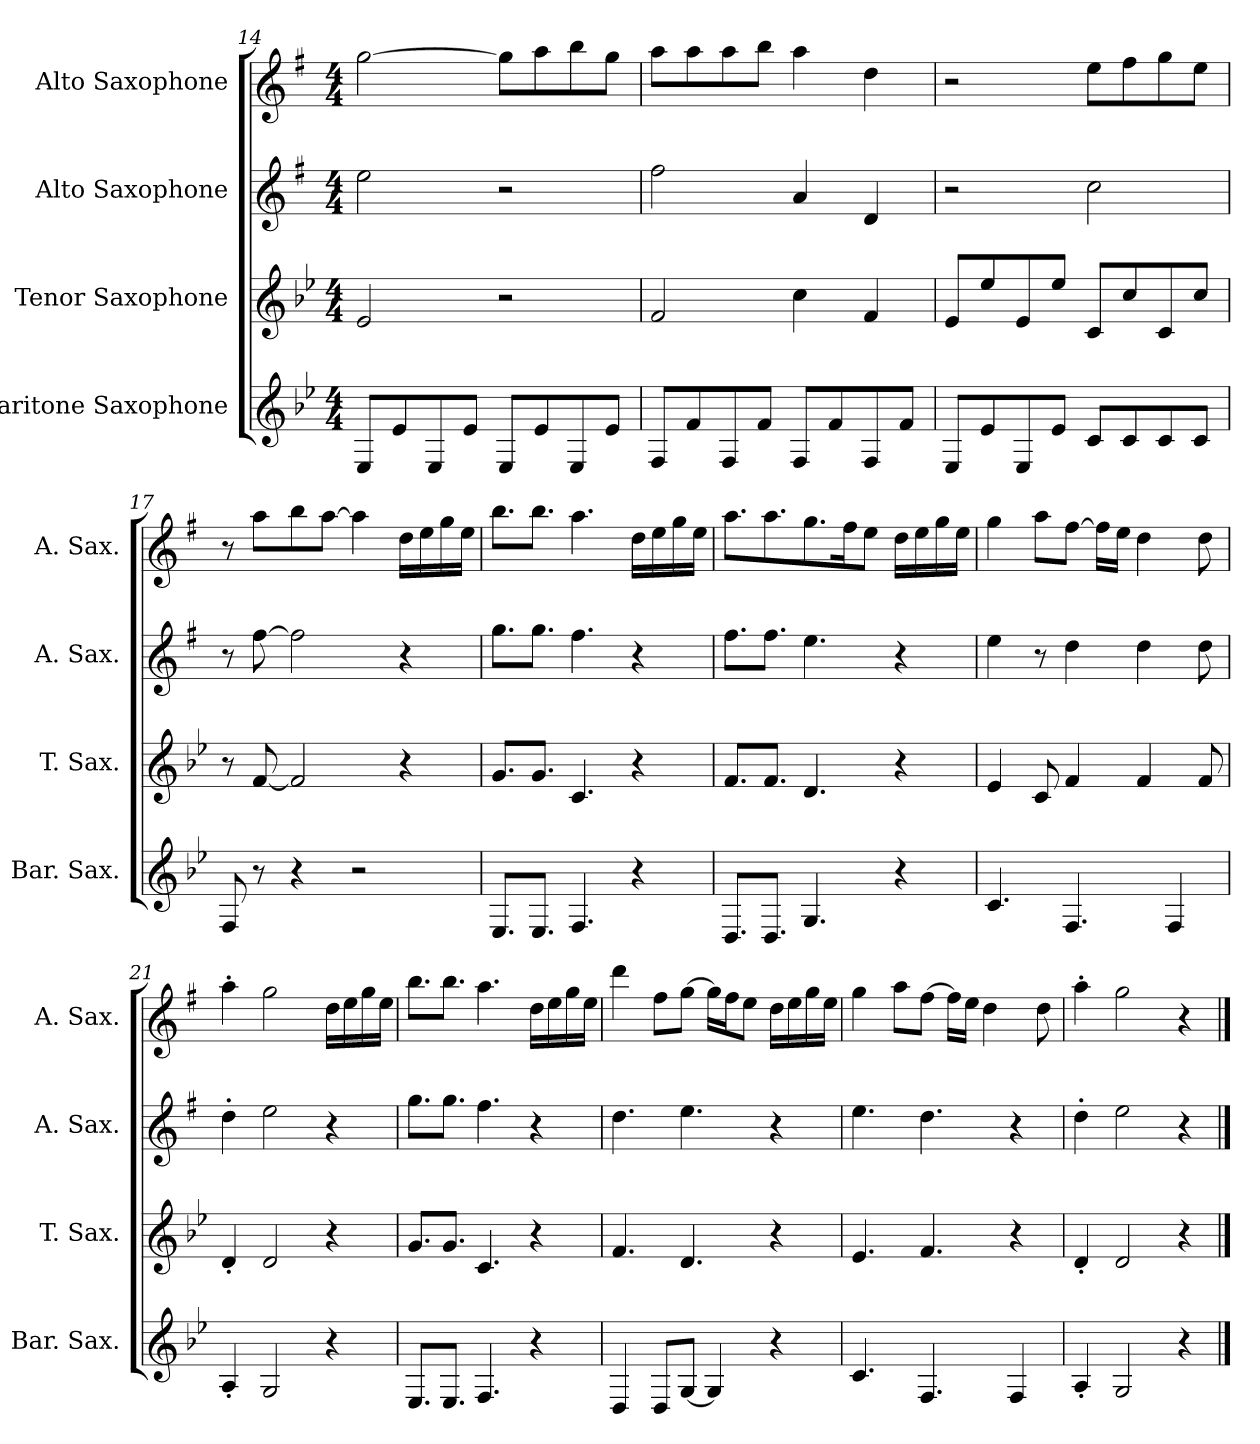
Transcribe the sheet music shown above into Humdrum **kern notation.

**kern	**kern	**kern	**kern
*part4	*part3	*part2	*part1
*staff4	*staff3	*staff2	*staff1
*I"Baritone Saxophone	*I"Tenor Saxophone	*I"Alto Saxophone	*I"Alto Saxophone
*I'Bar. Sax.	*I'T. Sax.	*I'A. Sax.	*I'A. Sax.
*clefG2	*clefG2	*clefG2	*clefG2
*ITrd12c21	*ITrd8c14	*ITrd5c9	*ITrd5c9
*k[b-e-]	*k[b-e-]	*k[b-e-]	*k[b-e-]
*B-:	*B-:	*B-:	*B-:
*M4/4	*M4/4	*M4/4	*M4/4
=14	=14	=14	=14
8EE-/L	2E-/	2g\	[2b-\
8E-/	.	.	.
8EE-/	.	.	.
8E-/J	.	.	.
8EE-/L	2r	2r	8b-\L]
8E-/	.	.	8cc\
8EE-/	.	.	8dd\
8E-/J	.	.	8b-\J
!!LO:LB:g=z
=15	=15	=15	=15
8FF/L	2F/	2a\	8cc\L
8F/	.	.	8cc\
8FF/	.	.	8cc\
8F/J	.	.	8dd\J
8FF/L	4c\	4c/	4cc\
8F/	.	.	.
8FF/	4F/	4F/	4f\
8F/J	.	.	.
=16	=16	=16	=16
8EE-/L	8E-/L	2r	2r
8E-/	8e-/	.	.
8EE-/	8E-/	.	.
8E-/J	8e-/J	.	.
8C/L	8C/L	2e-\	8g\L
8C/	8c/	.	8a\
8C/	8C/	.	8b-\
8C/J	8c/J	.	8g\J
=17	=17	=17	=17
8FF/	8r	8r	8r
8r	[8F/	[8a\	8cc\L
4r	2F/]	2a\]	8dd\
.	.	.	[8cc\J
2r	.	.	4cc\]
.	4r	4r	16f\LL
.	.	.	16g\
.	.	.	16b-\
.	.	.	16g\JJ
=18	=18	=18	=18
8.EE-/L	8.G/L	8.b-\L	8.dd\L
8.EE-/J	8.G/J	8.b-\J	8.dd\J
4.FF/	4.C/	4.a\	4.cc\
4r	4r	4r	16f\LL
.	.	.	16g\
.	.	.	16b-\
.	.	.	16g\JJ
!!LO:LB:g=z
=19	=19	=19	=19
8.DD/L	8.F/L	8.a\L	8.cc\L
8.DD/J	8.F/J	8.a\J	8.cc\
4.GG/	4.D/	4.g\	8.b-\
.	.	.	16a\K
.	.	.	8g\J
4r	4r	4r	16f\LL
.	.	.	16g\
.	.	.	16b-\
.	.	.	16g\JJ
=20	=20	=20	=20
4.C/	4E-/	4g\	4b-\
.	8C/	8r	8cc\L
4.FF/	4F/	4f\	[8a\J
.	.	.	16a\LL]
.	.	.	16g\JJ
.	4F/	4f\	4f\
4FF/	.	.	.
.	8F/	8f\	8f\
=21	=21	=21	=21
4AA'/	4D'/	4f'\	4cc'\
2GG/	2D/	2g\	2b-\
4r	4r	4r	16f\LL
.	.	.	16g\
.	.	.	16b-\
.	.	.	16g\JJ
=22	=22	=22	=22
8.EE-/L	8.G/L	8.b-\L	8.dd\L
8.EE-/J	8.G/J	8.b-\J	8.dd\J
4.FF/	4.C/	4.a\	4.cc\
4r	4r	4r	16f\LL
.	.	.	16g\
.	.	.	16b-\
.	.	.	16g\JJ
!!LO:PB:g=z
=23	=23	=23	=23
4DD/	4.F/	4.f\	4ff\
8DD/L	.	.	8a\L
[8GG/J	4.D/	4.g\	[8b-\J
4GG/]	.	.	16b-\LL]
.	.	.	16a\J
.	.	.	8g\J
4r	4r	4r	16f\LL
.	.	.	16g\
.	.	.	16b-\
.	.	.	16g\JJ
=24	=24	=24	=24
4.C/	4.E-/	4.g\	4b-\
.	.	.	8cc\L
4.FF/	4.F/	4.f\	[8a\J
.	.	.	16a\LL]
.	.	.	16g\JJ
.	.	.	4f\
4FF/	4r	4r	.
.	.	.	8f\
=25	=25	=25	=25
4AA'/	4D'/	4f'\	4cc'\
2GG/	2D/	2g\	2b-\
4r	4r	4r	4r
==	==	==	==
*-	*-	*-	*-
